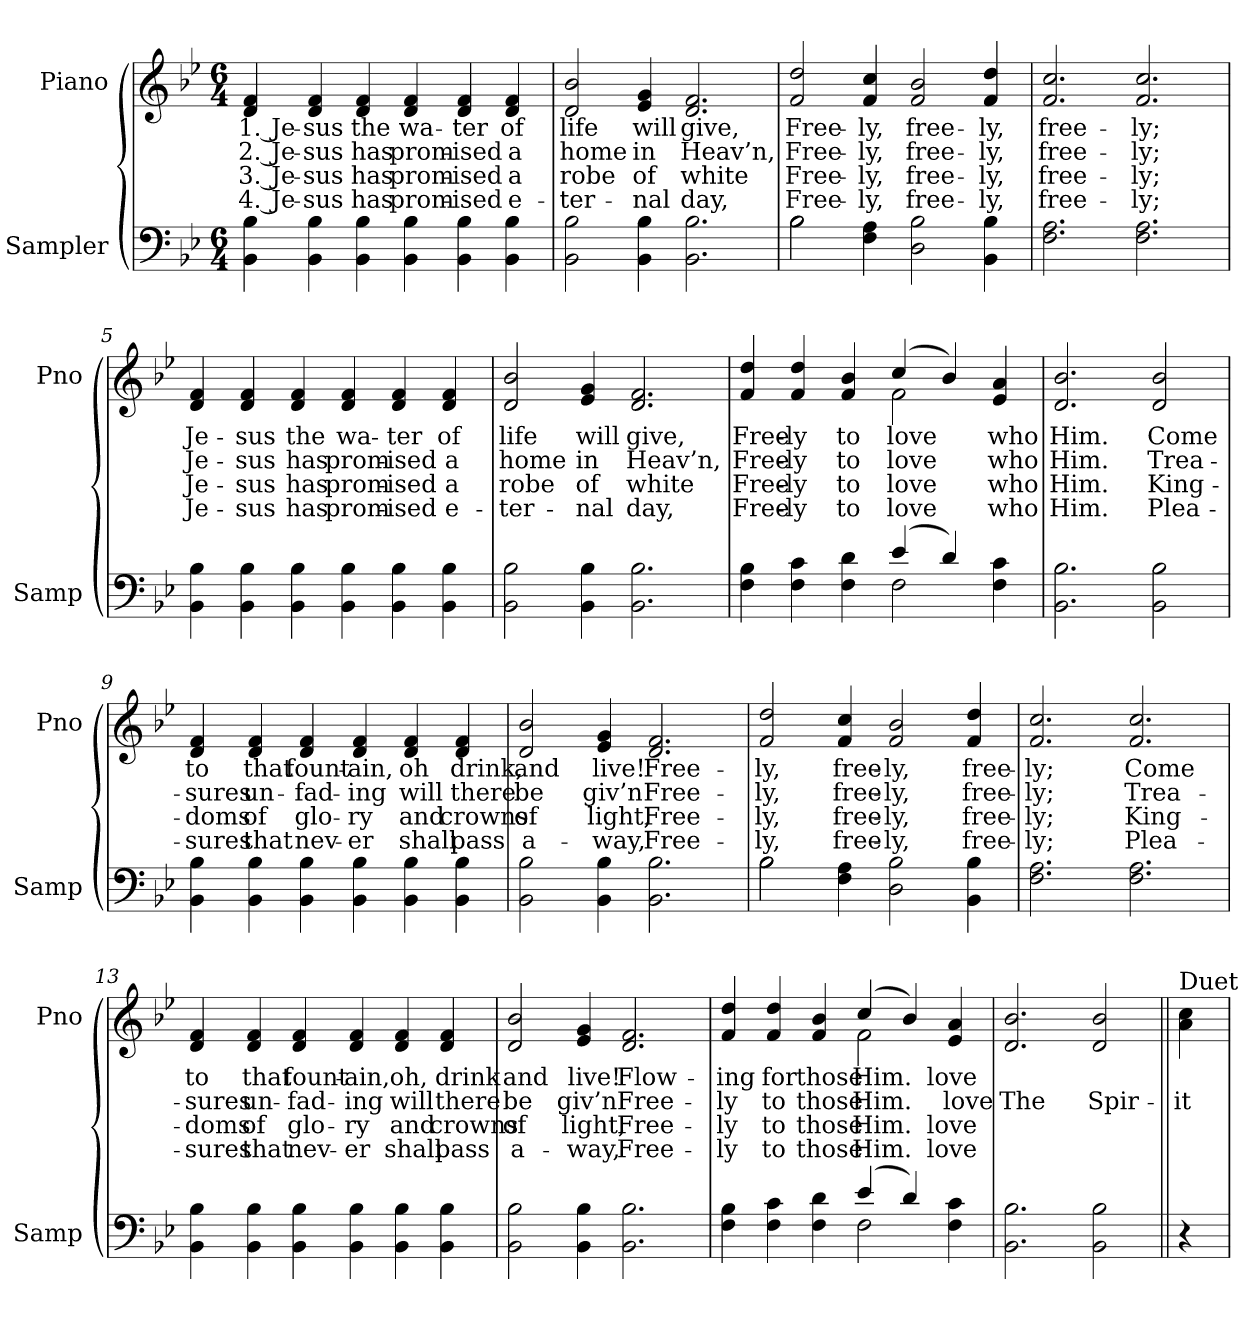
**kern	**kern	**text	**text	**text	**text
*part2	*part1	*part1	*part1	*part1	*part1
*staff2	*staff1	*staff1	*staff1	*staff1	*staff1
*I"Sampler	*I"Piano	*	*	*	*
*I'Samp	*I'Pno	*	*	*	*
*clefF4	*clefG2	*	*	*	*
*k[b-e-]	*k[b-e-]	*	*	*	*
*B-:	*B-:	*	*	*	*
*M6/4	*M6/4	*	*	*	*
=1	=1	=1	=1	=1	=1
4BB- 4B-	4d 4f	1. Je-	2. Je-	3. Je-	4. Je-
4BB- 4B-	4d 4f	-sus	-sus	-sus	-sus
4BB- 4B-	4d 4f	the	has	has	has
4BB- 4B-	4d 4f	wa-	prom-	prom-	prom-
4BB- 4B-	4d 4f	-ter	-ised	-ised	-ised
4BB- 4B-	4d 4f	of	a	a	e-
=2	=2	=2	=2	=2	=2
2BB- 2B-	2d 2b-	life	home	robe	-ter-
4BB- 4B-	4e- 4g	will	in	of	-nal
2.BB- 2.B-	2.d 2.f	give,	Heav’n,	white	day,
=3	=3	=3	=3	=3	=3
*^	*	*	*	*	*
2B-\	2B-	2f 2dd	Free-	Free-	Free-	Free-
4F 4A	1ryy	4f 4cc	-ly,	-ly,	-ly,	-ly,
2D 2B-	.	2f 2b-	free-	free-	free-	free-
4BB- 4B-	.	4f 4dd	-ly,	-ly,	-ly,	-ly,
*v	*v	*	*	*	*	*
=4	=4	=4	=4	=4	=4
2.F 2.A	2.f 2.cc	free-	free-	free-	free-
2.F 2.A	2.f 2.cc	-ly;	-ly;	-ly;	-ly;
=5	=5	=5	=5	=5	=5
4BB- 4B-	4d 4f	Je-	Je-	Je-	Je-
4BB- 4B-	4d 4f	-sus	-sus	-sus	-sus
4BB- 4B-	4d 4f	the	has	has	has
4BB- 4B-	4d 4f	wa-	prom-	prom-	prom-
4BB- 4B-	4d 4f	-ter	-ised	-ised	-ised
4BB- 4B-	4d 4f	of	a	a	e-
=6	=6	=6	=6	=6	=6
2BB- 2B-	2d 2b-	life	home	robe	-ter-
4BB- 4B-	4e- 4g	will	in	of	-nal
2.BB- 2.B-	2.d 2.f	give,	Heav’n,	white	day,
=7	=7	=7	=7	=7	=7
*^	*^	*	*	*	*
4F 4B-	2.ryy	4f 4dd	2.ryy	Free-	Free-	Free-	Free-
4F 4c	.	4f 4dd	.	-ly	-ly	-ly	-ly
4F 4d	.	4f 4b-	.	to	to	to	to
(4e-/	2F	(4cc/	2f	love	love	love	love
4d/)	.	4b-/)	.	.	.	.	.
4F 4c	4ryy	4e- 4a	4ryy	who	who	who	who
*v	*v	*	*	*	*	*	*
*	*v	*v	*	*	*	*
=8	=8	=8	=8	=8	=8
2.BB- 2.B-	2.d 2.b-	Him.	Him.	Him.	Him.
2BB- 2B-	2d 2b-	Come	Trea-	King-	Plea-
=9	=9	=9	=9	=9	=9
4BB- 4B-	4d 4f	to	-sures	-doms	-sures
4BB- 4B-	4d 4f	that	un-	of	that
4BB- 4B-	4d 4f	fount-	-fad-	glo-	nev-
4BB- 4B-	4d 4f	-ain,	-ing	-ry	-er
4BB- 4B-	4d 4f	oh	will	and	shall
4BB- 4B-	4d 4f	drink,	there	crowns	pass
=10	=10	=10	=10	=10	=10
2BB- 2B-	2d 2b-	and	be	of	a-
4BB- 4B-	4e- 4g	live!	giv’n	light,	-way,
2.BB- 2.B-	2.d 2.f	Free-	Free-	Free-	Free-
=11	=11	=11	=11	=11	=11
*^	*	*	*	*	*
2B-\	2B-	2f 2dd	-ly,	-ly,	-ly,	-ly,
4F 4A	1ryy	4f 4cc	free-	free-	free-	free-
2D 2B-	.	2f 2b-	-ly,	-ly,	-ly,	-ly,
4BB- 4B-	.	4f 4dd	free-	free-	free-	free-
*v	*v	*	*	*	*	*
=12	=12	=12	=12	=12	=12
2.F 2.A	2.f 2.cc	-ly;	-ly;	-ly;	-ly;
2.F 2.A	2.f 2.cc	Come	Trea-	King-	Plea-
=13	=13	=13	=13	=13	=13
4BB- 4B-	4d 4f	to	-sures	-doms	-sures
4BB- 4B-	4d 4f	that	un-	of	that
4BB- 4B-	4d 4f	fount-	-fad-	glo-	nev-
4BB- 4B-	4d 4f	-ain,	-ing	-ry	-er
4BB- 4B-	4d 4f	oh,	will	and	shall
4BB- 4B-	4d 4f	drink	there	crowns	pass
=14	=14	=14	=14	=14	=14
2BB- 2B-	2d 2b-	and	be	of	a-
4BB- 4B-	4e- 4g	live!	giv’n	light,	-way,
2.BB- 2.B-	2.d 2.f	Flow-	Free-	Free-	Free-
=15	=15	=15	=15	=15	=15
*^	*^	*	*	*	*
4F 4B-	2.ryy	4f 4dd	2.ryy	-ing	-ly	-ly	-ly
4F 4c	.	4f 4dd	.	for	to	to	to
4F 4d	.	4f 4b-	.	those	those	those	those
(4e-/	2F	(4cc/	2f	Him.	Him.	Him.	Him.
4d/)	.	4b-/)	.	.	.	.	.
4F 4c	4ryy	4e- 4a	4ryy	love	love	love	love
*v	*v	*	*	*	*	*	*
*	*v	*v	*	*	*	*
=16	=16	=16	=16	=16	=16
2.BB- 2.B-	2.d 2.b-	.	The	.	.
2BB- 2B-	2d 2b-	.	Spir-	.	.
=17||	=17||	=17||	=17||	=17||	=17||
!	!LO:TX:t=Duet	!	!	!	!
4r	4a 4cc	.	-it	.	.
=	=	=	=	=	=
*-	*-	*-	*-	*-	*-
